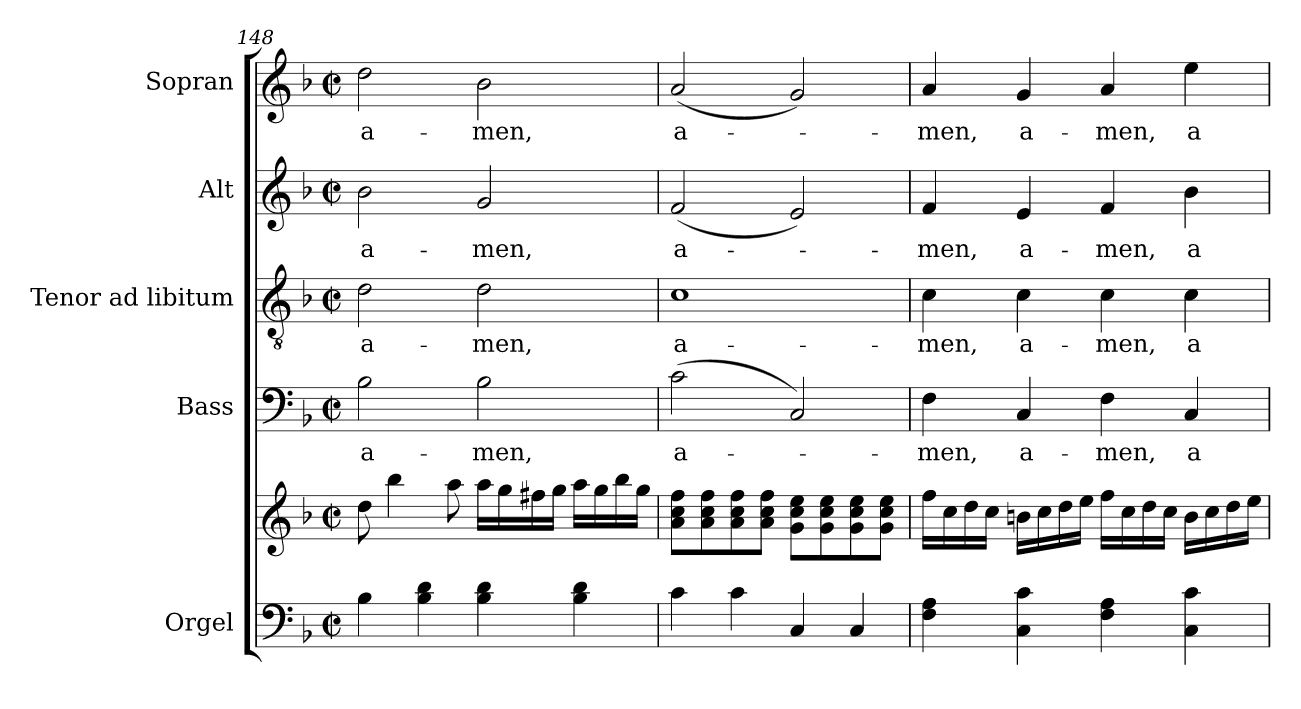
**kern	**kern	**kern	**text	**kern	**text	**kern	**text	**kern	**text
*part5	*part5	*part4	*part4	*part3	*part3	*part2	*part2	*part1	*part1
*staff6	*staff5	*staff4	*staff4	*staff3	*staff3	*staff2	*staff2	*staff1	*staff1
*I"Orgel	*	*I"Bass	*	*I"Tenor ad libitum	*	*I"Alt	*	*I"Sopran	*
*I'Org.	*	*I'B.	*	*I'T.	*	*I'A.	*	*I'S.	*
!!LO:PB:g=z
*clefF4	*clefG2	*clefF4	*	*clefGv2	*	*clefG2	*	*clefG2	*
*k[b-]	*k[b-]	*k[b-]	*	*k[b-]	*	*k[b-]	*	*k[b-]	*
*F:	*F:	*F:	*	*F:	*	*F:	*	*F:	*
*M2/2	*M2/2	*M2/2	*	*M2/2	*	*M2/2	*	*M2/2	*
*met(c|)	*met(c|)	*met(c|)	*	*met(c|)	*	*met(c|)	*	*met(c|)	*
=148	=148	=148	=148	=148	=148	=148	=148	=148	=148
!	!	!	!LO:LY:b	!	!LO:LY:b	!	!LO:LY:b	!	!LO:LY:b
4B-\	8dd\	2B-\	a-	2d\	a-	2b-\	a-	2dd\	a-
.	4bb-\	.	.	.	.	.	.	.	.
4B-\ 4d\	.	.	.	.	.	.	.	.	.
.	8aa\	.	.	.	.	.	.	.	.
!	!	!	!LO:LY:b	!	!LO:LY:b	!	!LO:LY:b	!	!LO:LY:b
4B-\ 4d\	16aa\LL	2B-\	-men,	2d\	-men,	2g/	-men,	2b-\	-men,
.	16gg\	.	.	.	.	.	.	.	.
.	16ff#X\	.	.	.	.	.	.	.	.
.	16gg\JJ	.	.	.	.	.	.	.	.
4B-\ 4d\	16aa\LL	.	.	.	.	.	.	.	.
.	16gg\	.	.	.	.	.	.	.	.
.	16bb-\	.	.	.	.	.	.	.	.
.	16gg\JJ	.	.	.	.	.	.	.	.
=149	=149	=149	=149	=149	=149	=149	=149	=149	=149
!	!	!	!LO:LY:b	!	!LO:LY:b	!	!LO:LY:b	!	!LO:LY:b
4c\	8a\ 8cc\ 8ff\L	(>2c\	a-	1c	a-	(<2f/	a-	(<2a/	a-
.	8a\ 8cc\ 8ff\	.	.	.	.	.	.	.	.
4c\	8a\ 8cc\ 8ff\	.	.	.	.	.	.	.	.
.	8a\ 8cc\ 8ff\J	.	.	.	.	.	.	.	.
4C/	8g\ 8cc\ 8ee\L	2C/)	.	.	.	2e/)	.	2g/)	.
.	8g\ 8cc\ 8ee\	.	.	.	.	.	.	.	.
4C/	8g\ 8cc\ 8ee\	.	.	.	.	.	.	.	.
.	8g\ 8cc\ 8ee\J	.	.	.	.	.	.	.	.
=150	=150	=150	=150	=150	=150	=150	=150	=150	=150
!	!	!	!LO:LY:b	!	!LO:LY:b	!	!LO:LY:b	!	!LO:LY:b
4F\ 4A\	16ff\LL	4F\	-men,	4c\	-men,	4f/	-men,	4a/	-men,
.	16cc\	.	.	.	.	.	.	.	.
.	16dd\	.	.	.	.	.	.	.	.
.	16cc\JJ	.	.	.	.	.	.	.	.
!	!	!	!LO:LY:b	!	!LO:LY:b	!	!LO:LY:b	!	!LO:LY:b
4C\ 4c\	16bn\LL	4C/	a-	4c\	a-	4e/	a-	4g/	a-
.	16cc\	.	.	.	.	.	.	.	.
.	16dd\	.	.	.	.	.	.	.	.
.	16ee\JJ	.	.	.	.	.	.	.	.
!	!	!	!LO:LY:b	!	!LO:LY:b	!	!LO:LY:b	!	!LO:LY:b
4F\ 4A\	16ff\LL	4F\	-men,	4c\	-men,	4f/	-men,	4a/	-men,
.	16cc\	.	.	.	.	.	.	.	.
.	16dd\	.	.	.	.	.	.	.	.
.	16cc\JJ	.	.	.	.	.	.	.	.
!	!	!	!LO:LY:b	!	!LO:LY:b	!	!LO:LY:b	!	!LO:LY:b
4C\ 4c\	16b\LL	4C/	a-	4c\	a-	4b-\	a-	4ee\	a-
.	16cc\	.	.	.	.	.	.	.	.
.	16dd\	.	.	.	.	.	.	.	.
.	16ee\JJ	.	.	.	.	.	.	.	.
=	=	=	=	=	=	=	=	=	=
*-	*-	*-	*-	*-	*-	*-	*-	*-	*-
